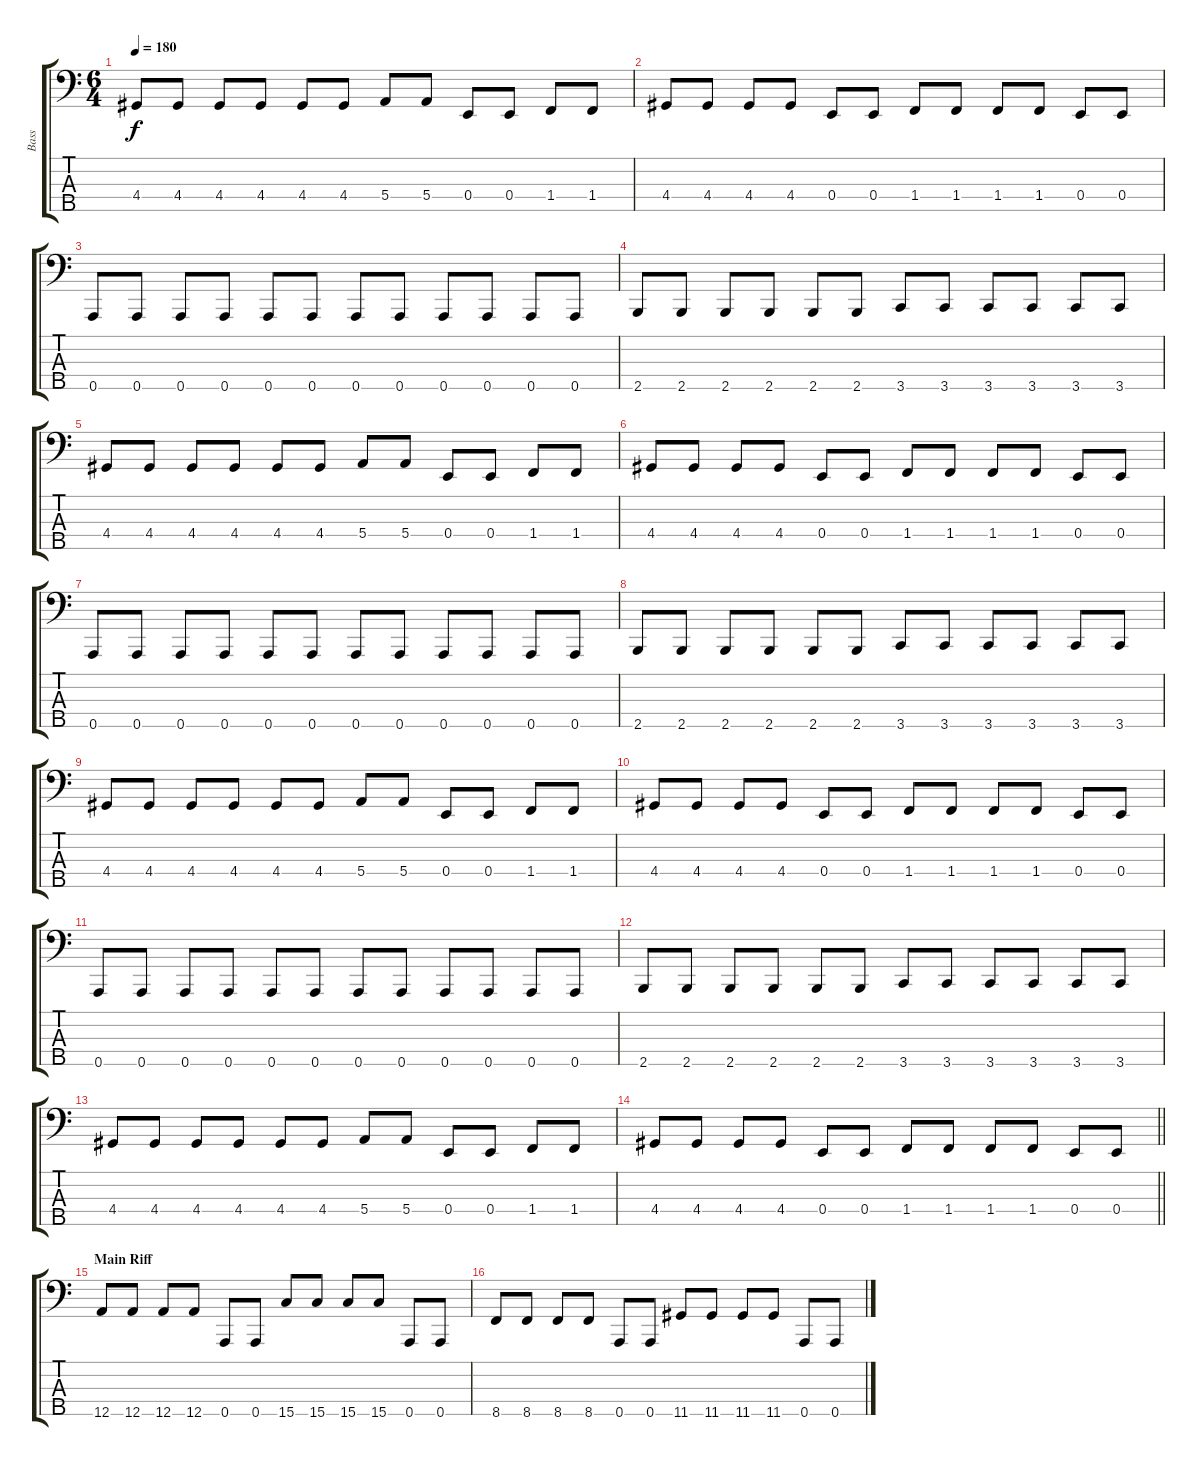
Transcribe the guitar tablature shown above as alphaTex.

\track ("Bass" "Bass") {instrument electricbasspick}
\staff {score tabs}
\tuning (G2 D2 A1 E1 A0) {hide}
\ts (6 4)
\tempo 180
\clef f4
\ks c
4.4.8{dy f} 4.4.8 4.4.8 4.4.8 4.4.8 4.4.8 5.4.8 5.4.8 0.4.8 0.4.8 1.4.8 1.4.8 |
4.4.8 4.4.8 4.4.8 4.4.8 0.4.8 0.4.8 1.4.8 1.4.8 1.4.8 1.4.8 0.4.8 0.4.8 |
0.5.8 0.5.8 0.5.8 0.5.8 0.5.8 0.5.8 0.5.8 0.5.8 0.5.8 0.5.8 0.5.8 0.5.8 |
2.5.8 2.5.8 2.5.8 2.5.8 2.5.8 2.5.8 3.5.8 3.5.8 3.5.8 3.5.8 3.5.8 3.5.8 |
4.4.8 4.4.8 4.4.8 4.4.8 4.4.8 4.4.8 5.4.8 5.4.8 0.4.8 0.4.8 1.4.8 1.4.8 |
4.4.8 4.4.8 4.4.8 4.4.8 0.4.8 0.4.8 1.4.8 1.4.8 1.4.8 1.4.8 0.4.8 0.4.8 |
0.5.8 0.5.8 0.5.8 0.5.8 0.5.8 0.5.8 0.5.8 0.5.8 0.5.8 0.5.8 0.5.8 0.5.8 |
2.5.8 2.5.8 2.5.8 2.5.8 2.5.8 2.5.8 3.5.8 3.5.8 3.5.8 3.5.8 3.5.8 3.5.8 |
4.4.8 4.4.8 4.4.8 4.4.8 4.4.8 4.4.8 5.4.8 5.4.8 0.4.8 0.4.8 1.4.8 1.4.8 |
4.4.8 4.4.8 4.4.8 4.4.8 0.4.8 0.4.8 1.4.8 1.4.8 1.4.8 1.4.8 0.4.8 0.4.8 |
0.5.8 0.5.8 0.5.8 0.5.8 0.5.8 0.5.8 0.5.8 0.5.8 0.5.8 0.5.8 0.5.8 0.5.8 |
2.5.8 2.5.8 2.5.8 2.5.8 2.5.8 2.5.8 3.5.8 3.5.8 3.5.8 3.5.8 3.5.8 3.5.8 |
4.4.8 4.4.8 4.4.8 4.4.8 4.4.8 4.4.8 5.4.8 5.4.8 0.4.8 0.4.8 1.4.8 1.4.8 |
\barLineRight lightlight
4.4.8 4.4.8 4.4.8 4.4.8 0.4.8 0.4.8 1.4.8 1.4.8 1.4.8 1.4.8 0.4.8 0.4.8 |
\section ("" "Main Riff")
12.5.8 12.5.8 12.5.8 12.5.8 0.5.8 0.5.8 15.5.8 15.5.8 15.5.8 15.5.8 0.5.8 0.5.8 |
8.5.8 8.5.8 8.5.8 8.5.8 0.5.8 0.5.8 11.5.8 11.5.8 11.5.8 11.5.8 0.5.8 0.5.8
